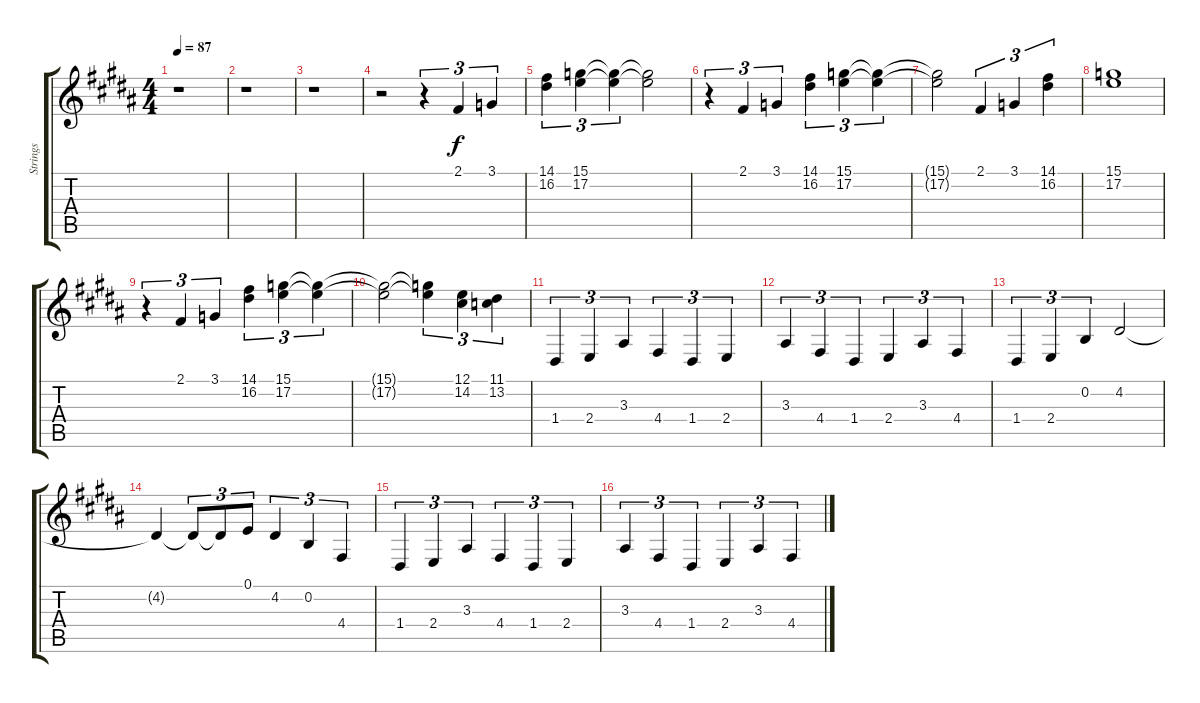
\track ("Strings" "Strings") {instrument stringensemble1}
\staff {score tabs}
\tuning (E4 B3 G3 D3 A2 E2) {hide}
\ts (4 4)
\tempo 87
\clef g2
\ks b
r.1{dy f} |
r.1 |
r.1 |
r.2 r.4{tu (3 2)} 2.1.4{tu (3 2)} 3.1.4{tu (3 2)} |
(14.1 16.2).4{tu (3 2)} (15.1 17.2).4{tu (3 2)} (15.1{t} 17.2{t}).4{tu (3 2)} (15.1{t} 17.2{t}).2 |
r.4{tu (3 2)} 2.1.4{tu (3 2)} 3.1.4{tu (3 2)} (14.1 16.2).4{tu (3 2)} (15.1 17.2).4{tu (3 2)} (15.1{t} 17.2{t}).4{tu (3 2)} |
(15.1{t} 17.2{t}).2 2.1.4{tu (3 2)} 3.1.4{tu (3 2)} (14.1 16.2).4{tu (3 2)} |
(15.1 17.2).1 |
r.4{tu (3 2)} 2.1.4{tu (3 2)} 3.1.4{tu (3 2)} (14.1 16.2).4{tu (3 2)} (15.1 17.2).4{tu (3 2)} (15.1{t} 17.2{t}).4{tu (3 2)} |
(15.1{t} 17.2{t}).2 (15.1{t} 17.2{t}).4{tu (3 2)} (12.1 14.2).4{tu (3 2)} (11.1 13.2).4{tu (3 2)} |
1.4.4{tu (3 2)} 2.4.4{tu (3 2)} 3.3.4{tu (3 2)} 4.4.4{tu (3 2)} 1.4.4{tu (3 2)} 2.4.4{tu (3 2)} |
3.3.4{tu (3 2)} 4.4.4{tu (3 2)} 1.4.4{tu (3 2)} 2.4.4{tu (3 2)} 3.3.4{tu (3 2)} 4.4.4{tu (3 2)} |
1.4.4{tu (3 2)} 2.4.4{tu (3 2)} 0.2.4{tu (3 2)} 4.2.2 |
4.2{t}.4 4.2{t}.8{tu (3 2)} 4.2{t}.8{tu (3 2)} 0.1.8{tu (3 2)} 4.2.4{tu (3 2)} 0.2.4{tu (3 2)} 4.4.4{tu (3 2)} |
1.4.4{tu (3 2)} 2.4.4{tu (3 2)} 3.3.4{tu (3 2)} 4.4.4{tu (3 2)} 1.4.4{tu (3 2)} 2.4.4{tu (3 2)} |
3.3.4{tu (3 2)} 4.4.4{tu (3 2)} 1.4.4{tu (3 2)} 2.4.4{tu (3 2)} 3.3.4{tu (3 2)} 4.4.4{tu (3 2)}
